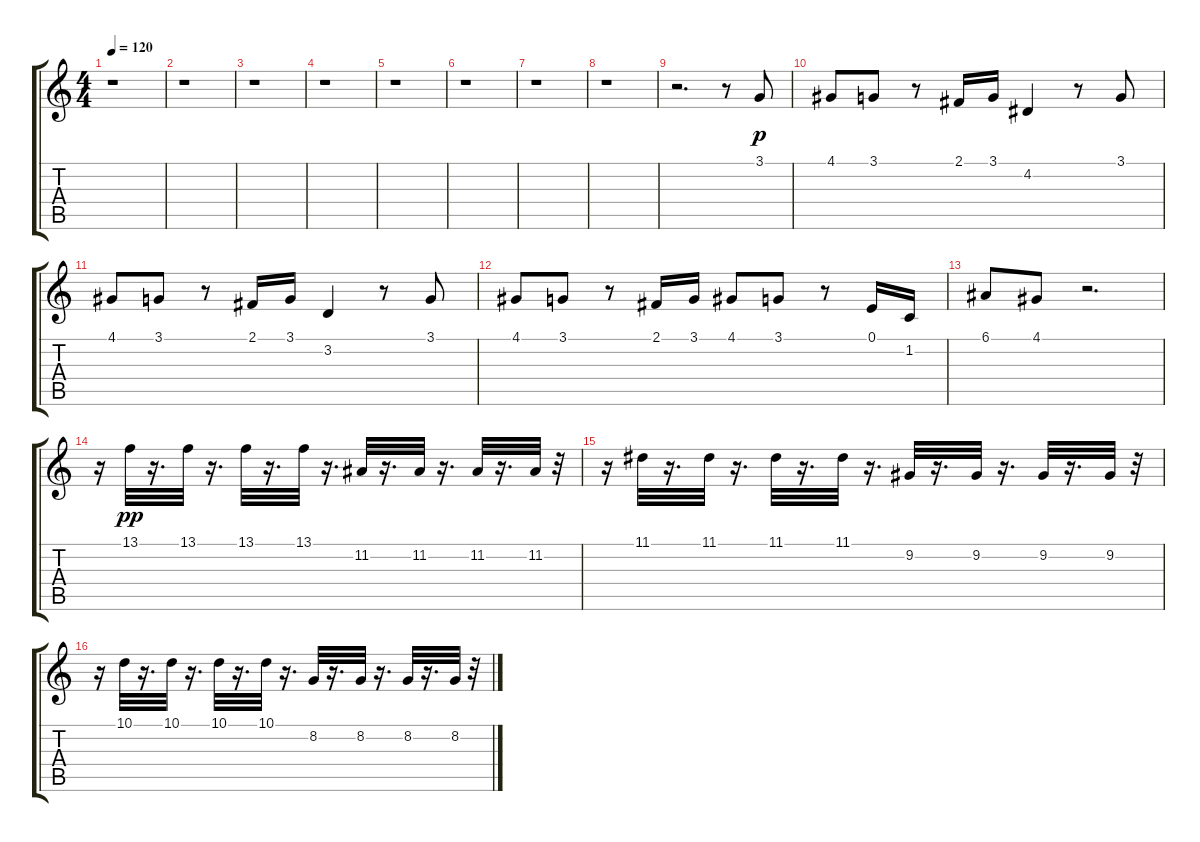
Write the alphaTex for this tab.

\track "" {instrument stringensemble1}
\staff {score tabs}
\tuning (E4 B3 G3 D3 A2 E2) {hide}
\ts (4 4)
\tempo 120
\clef g2
\ks c
r.1{dy p} |
r.1 |
r.1 |
r.1 |
r.1 |
r.1 |
r.1 |
r.1 |
r.2{d} r.8 3.1.8 |
4.1.8 3.1.8 r.8 2.1.16 3.1.16 4.2.4 r.8 3.1.8 |
4.1.8 3.1.8 r.8 2.1.16 3.1.16 3.2.4 r.8 3.1.8 |
4.1.8 3.1.8 r.8 2.1.16 3.1.16 4.1.8 3.1.8 r.8 0.1.16 1.2.16 |
6.1.8 4.1.8 r.2{d} |
r.16 13.1.32{dy pp} r.16{d} 13.1.32 r.16{d} 13.1.32 r.16{d} 13.1.32 r.16{d} 11.2.32 r.16{d} 11.2.32 r.16{d} 11.2.32 r.16{d} 11.2.32 r.32 |
r.16 11.1.32 r.16{d} 11.1.32 r.16{d} 11.1.32 r.16{d} 11.1.32 r.16{d} 9.2.32 r.16{d} 9.2.32 r.16{d} 9.2.32 r.16{d} 9.2.32 r.32 |
r.16 10.1.32 r.16{d} 10.1.32 r.16{d} 10.1.32 r.16{d} 10.1.32 r.16{d} 8.2.32 r.16{d} 8.2.32 r.16{d} 8.2.32 r.16{d} 8.2.32 r.32
